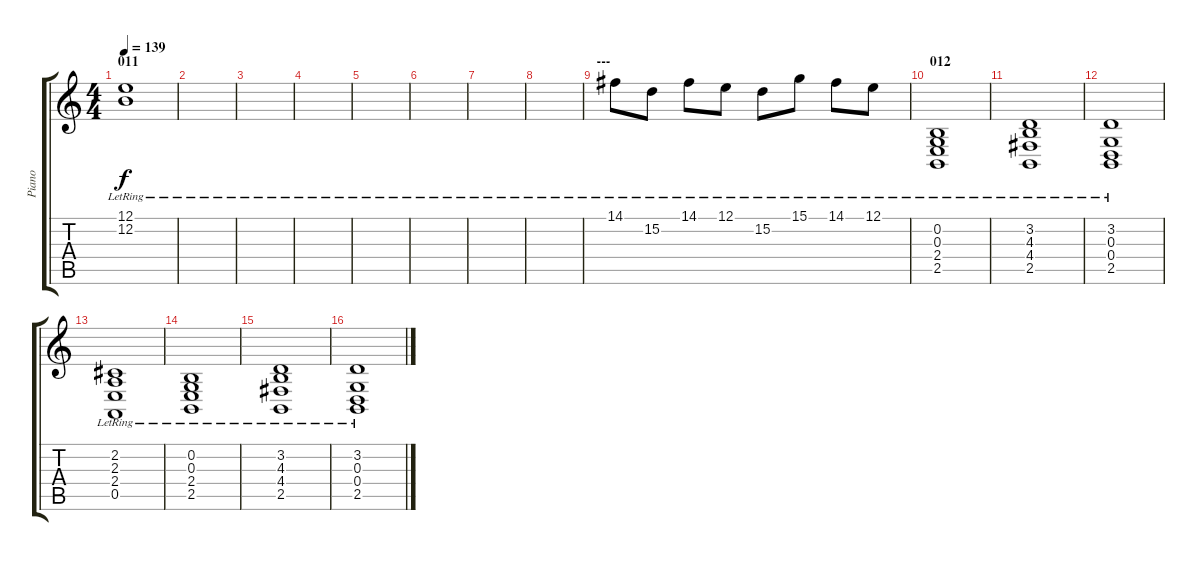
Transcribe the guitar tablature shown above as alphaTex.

\track ("Piano" "Piano") {instrument acousticgrandpiano}
\staff {score tabs}
\tuning (E4 B3 G3 D3 A2 E2) {hide}
\ts (4 4)
\section ("" "011")
\tempo 139
\clef g2
\ks c
(12.1{lr} 12.2{lr}).1{dy f} |
|
|
|
|
|
|
|
\section ("" "---")
14.1{lr}.8{volume 15} 15.2{lr}.8 14.1{lr}.8 12.1{lr}.8 15.2{lr}.8 15.1{lr}.8 14.1{lr}.8 12.1{lr}.8 |
\section ("" "012")
(0.2{lr} 0.3{lr} 2.4{lr} 2.5{lr}).1 |
(3.2{lr} 4.3{lr} 4.4{lr} 2.5{lr}).1 |
(3.2{lr} 0.3{lr} 0.4{lr} 2.5{lr}).1 |
(2.2{lr} 2.3{lr} 2.4{lr} 0.5{lr}).1 |
(0.2{lr} 0.3{lr} 2.4{lr} 2.5{lr}).1 |
(3.2{lr} 4.3{lr} 4.4{lr} 2.5{lr}).1 |
(3.2{lr} 0.3{lr} 0.4{lr} 2.5{lr}).1
